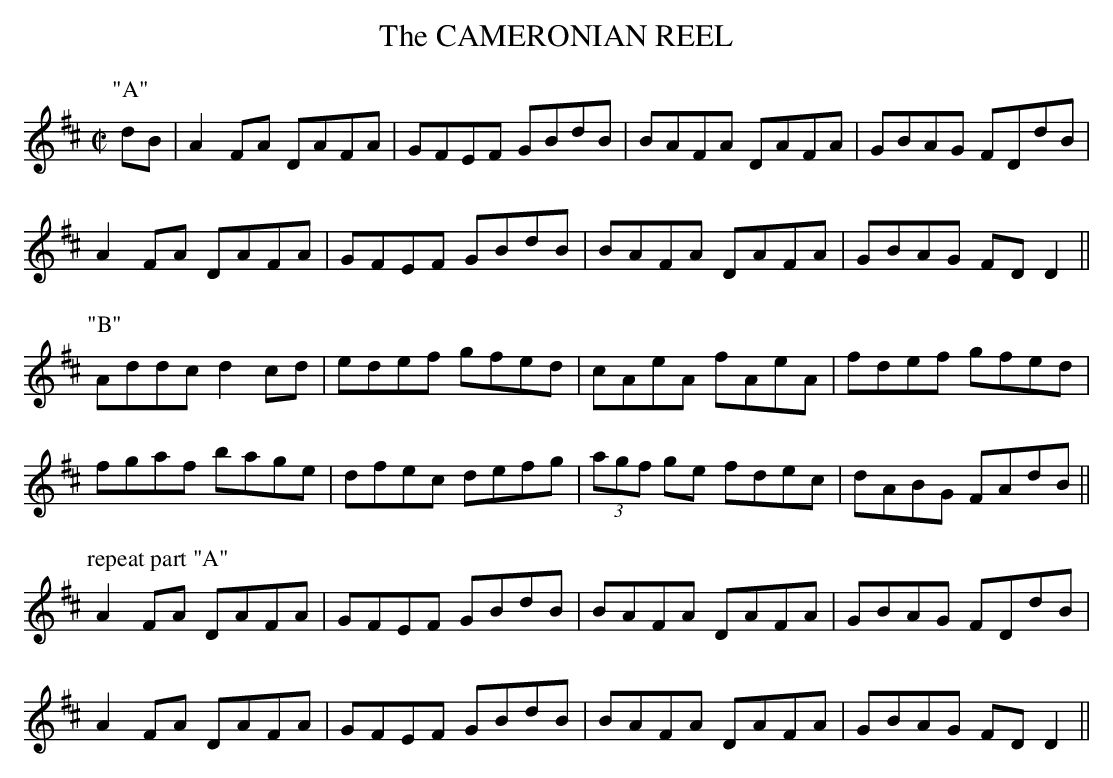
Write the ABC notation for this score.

X:1
T:CAMERONIAN REEL, The
M:C|
L:1/8
K:D
P:"A"
dB|A2FA DAFA|GFEF GBdB|BAFA DAFA|GBAG FDdB|
A2FA DAFA|GFEF GBdB|BAFA DAFA|GBAG FDD2||
P:"B"
Addc d2cd|edef gfed|cAeA fAeA|fdef gfed|
fgaf bage|dfec defg|(3agf ge fdec|dABG FAdB||
P:repeat part "A"
A2FA DAFA|GFEF GBdB|BAFA DAFA|GBAG FDdB|
A2FA DAFA|GFEF GBdB|BAFA DAFA|GBAG FDD2||
